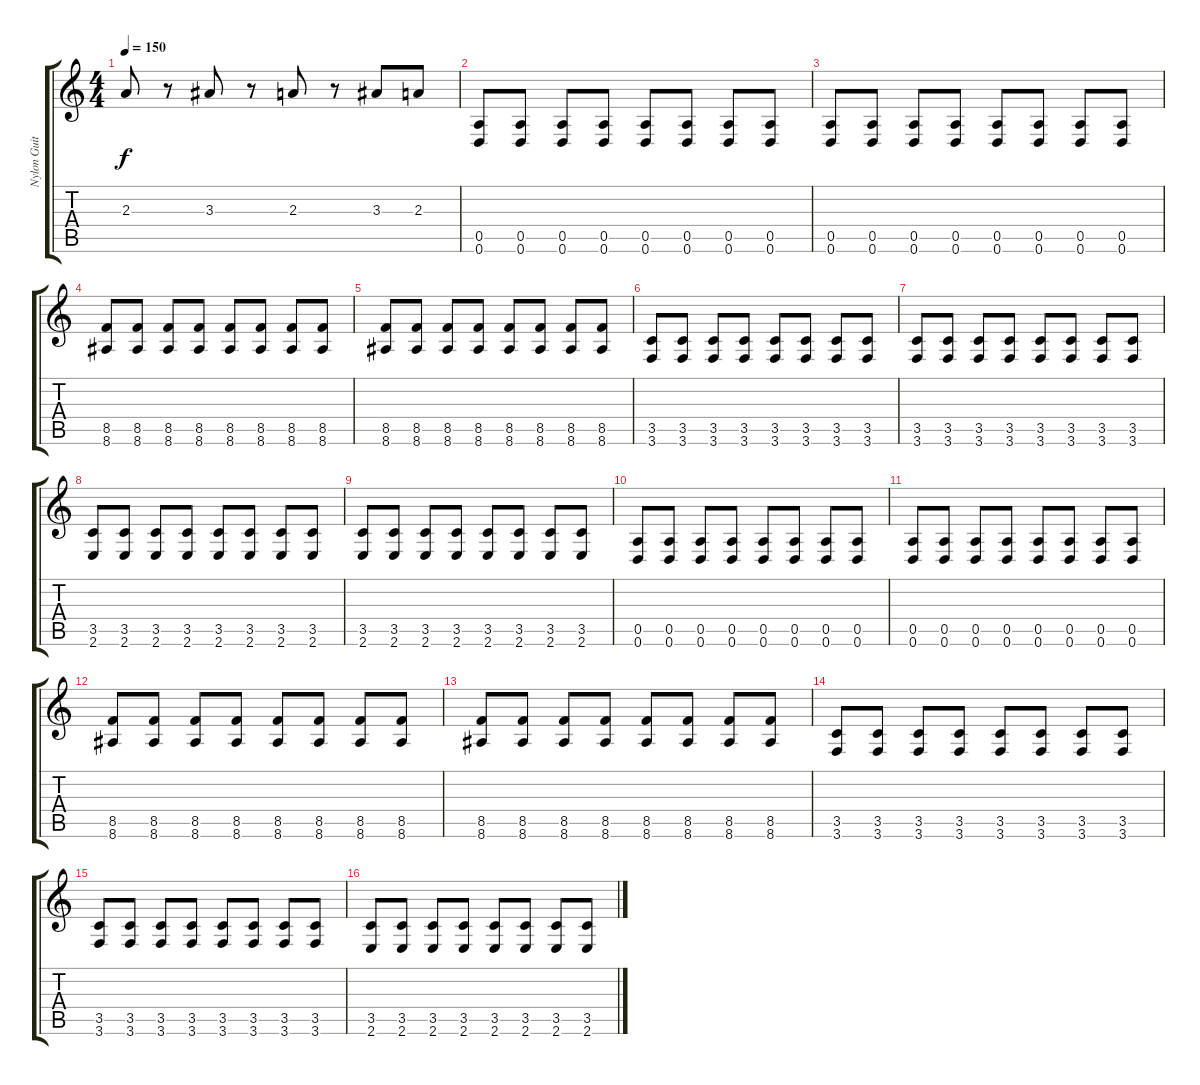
\track ("Nylon Guitar" "Nylon Guit") {mute instrument acousticguitarnylon}
\staff {score tabs}
\tuning (E4 B3 G3 D3 A2 D2) {hide}
\ts (4 4)
\tempo 150
\clef g2
\ks c
2.3.8{dy f} r.8 3.3.8 r.8 2.3.8 r.8 3.3.8 2.3.8 |
(0.5 0.6).8 (0.5 0.6).8 (0.5 0.6).8 (0.5 0.6).8 (0.5 0.6).8 (0.5 0.6).8 (0.5 0.6).8 (0.5 0.6).8 |
(0.5 0.6).8 (0.5 0.6).8 (0.5 0.6).8 (0.5 0.6).8 (0.5 0.6).8 (0.5 0.6).8 (0.5 0.6).8 (0.5 0.6).8 |
(8.5 8.6).8 (8.5 8.6).8 (8.5 8.6).8 (8.5 8.6).8 (8.5 8.6).8 (8.5 8.6).8 (8.5 8.6).8 (8.5 8.6).8 |
(8.5 8.6).8 (8.5 8.6).8 (8.5 8.6).8 (8.5 8.6).8 (8.5 8.6).8 (8.5 8.6).8 (8.5 8.6).8 (8.5 8.6).8 |
(3.5 3.6).8 (3.5 3.6).8 (3.5 3.6).8 (3.5 3.6).8 (3.5 3.6).8 (3.5 3.6).8 (3.5 3.6).8 (3.5 3.6).8 |
(3.5 3.6).8 (3.5 3.6).8 (3.5 3.6).8 (3.5 3.6).8 (3.5 3.6).8 (3.5 3.6).8 (3.5 3.6).8 (3.5 3.6).8 |
(3.5 2.6).8 (3.5 2.6).8 (3.5 2.6).8 (3.5 2.6).8 (3.5 2.6).8 (3.5 2.6).8 (3.5 2.6).8 (3.5 2.6).8 |
(3.5 2.6).8 (3.5 2.6).8 (3.5 2.6).8 (3.5 2.6).8 (3.5 2.6).8 (3.5 2.6).8 (3.5 2.6).8 (3.5 2.6).8 |
(0.5 0.6).8 (0.5 0.6).8 (0.5 0.6).8 (0.5 0.6).8 (0.5 0.6).8 (0.5 0.6).8 (0.5 0.6).8 (0.5 0.6).8 |
(0.5 0.6).8 (0.5 0.6).8 (0.5 0.6).8 (0.5 0.6).8 (0.5 0.6).8 (0.5 0.6).8 (0.5 0.6).8 (0.5 0.6).8 |
(8.5 8.6).8 (8.5 8.6).8 (8.5 8.6).8 (8.5 8.6).8 (8.5 8.6).8 (8.5 8.6).8 (8.5 8.6).8 (8.5 8.6).8 |
(8.5 8.6).8 (8.5 8.6).8 (8.5 8.6).8 (8.5 8.6).8 (8.5 8.6).8 (8.5 8.6).8 (8.5 8.6).8 (8.5 8.6).8 |
(3.5 3.6).8 (3.5 3.6).8 (3.5 3.6).8 (3.5 3.6).8 (3.5 3.6).8 (3.5 3.6).8 (3.5 3.6).8 (3.5 3.6).8 |
(3.5 3.6).8 (3.5 3.6).8 (3.5 3.6).8 (3.5 3.6).8 (3.5 3.6).8 (3.5 3.6).8 (3.5 3.6).8 (3.5 3.6).8 |
(3.5 2.6).8 (3.5 2.6).8 (3.5 2.6).8 (3.5 2.6).8 (3.5 2.6).8 (3.5 2.6).8 (3.5 2.6).8 (3.5 2.6).8
